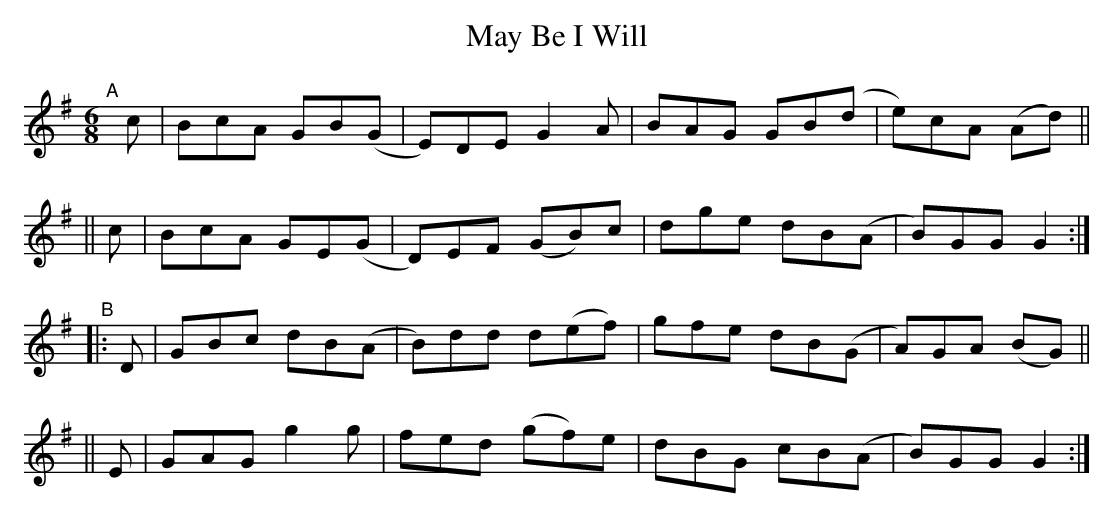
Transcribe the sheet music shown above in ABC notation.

X:1
T: May Be I Will
M: 6/8
L: 1/8
K: G
"^A"[|]\
   c | BcA GB(G | E)DE G2A   | BAG GB(d | e)cA (Ad) ||
|| c | BcA GE(G | D)EF (GB)c | dge dB(A | B)GG  G2  :|
"^B"\
|: D | GBc dB(A | B)dd d(ef) | gfe dB(G | A)GA (BG) ||
|| E | GAG g2g  | fed (gf)e  | dBG cB(A | B)GG  G2  :|
